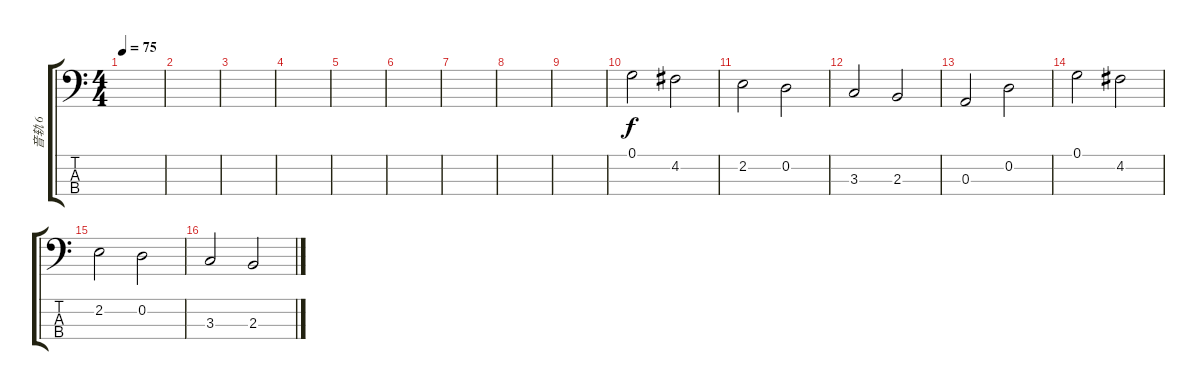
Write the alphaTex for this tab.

\track ("音轨 6" "音轨 6") {instrument electricbassfinger}
\staff {score tabs}
\tuning (G2 D2 A1 E1) {hide}
\ts (4 4)
\tempo 75
\clef f4
\ks c
|
|
|
|
|
|
|
|
|
0.1.2 4.2.2{txt ""} |
2.2.2 0.2.2 |
3.3.2 2.3.2 |
0.3.2 0.2.2 |
0.1.2 4.2.2 |
2.2.2 0.2.2 |
3.3.2 2.3.2
